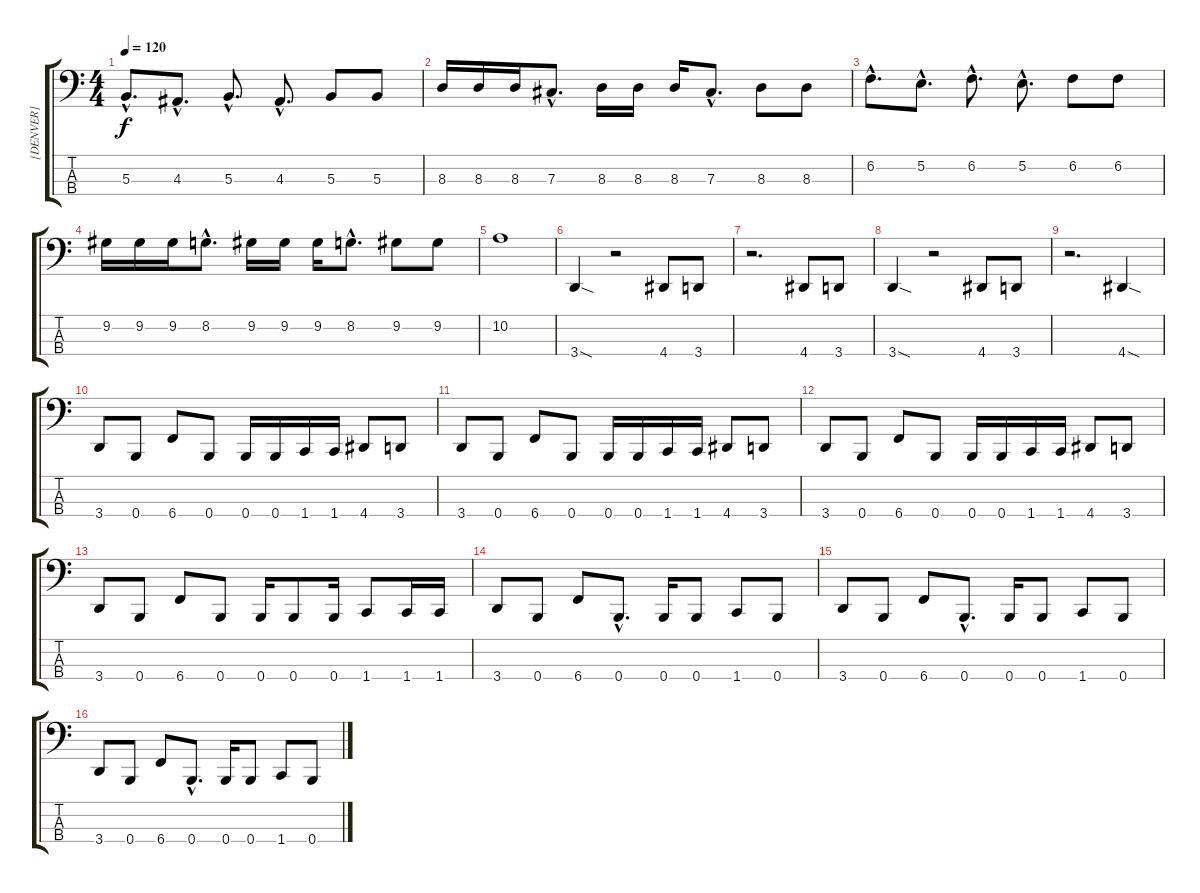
\track ("[DENVER]" "[DENVER]") {instrument electricbassfinger}
\staff {score tabs}
\tuning (E2 B1 Gb1 B0) {hide}
\ts (4 4)
\tempo 120
\clef f4
\ks c
5.3{hac}.8{d dy f instrument electricbassfinger} 4.3{hac}.8{d} 5.3{hac}.8{d} 4.3{hac}.8{d} 5.3.8 5.3.8 |
8.3.16 8.3.16 8.3.16 7.3{hac}.8{d} 8.3.16 8.3.16 8.3.16 7.3{hac}.8{d} 8.3.8 8.3.8 |
6.2{hac}.8{d} 5.2{hac}.8{d} 6.2{hac}.8{d} 5.2{hac}.8{d} 6.2.8 6.2.8 |
9.2.16 9.2.16 9.2.16 8.2{hac}.8{d} 9.2.16 9.2.16 9.2.16 8.2{hac}.8{d} 9.2.8 9.2.8 |
10.2.1 |
3.4{sod}.4 r.2 4.4.8 3.4.8 |
r.2{d} 4.4.8 3.4.8 |
3.4{sod}.4 r.2 4.4.8 3.4.8 |
r.2{d} 4.4{sod}.4 |
3.4.8 0.4.8 6.4.8 0.4.8 0.4.16 0.4.16 1.4.16 1.4.16 4.4.8 3.4.8 |
3.4.8 0.4.8 6.4.8 0.4.8 0.4.16 0.4.16 1.4.16 1.4.16 4.4.8 3.4.8 |
3.4.8 0.4.8 6.4.8 0.4.8 0.4.16 0.4.16 1.4.16 1.4.16 4.4.8 3.4.8 |
3.4.8 0.4.8 6.4.8 0.4.8 0.4.16 0.4.8 0.4.16 1.4.8 1.4.16 1.4.16 |
3.4.8 0.4.8 6.4.8 0.4{hac}.8{d} 0.4.16 0.4.8 1.4.8 0.4.8 |
3.4.8 0.4.8 6.4.8 0.4{hac}.8{d} 0.4.16 0.4.8 1.4.8 0.4.8 |
3.4.8 0.4.8 6.4.8 0.4{hac}.8{d} 0.4.16 0.4.8 1.4.8 0.4.8
